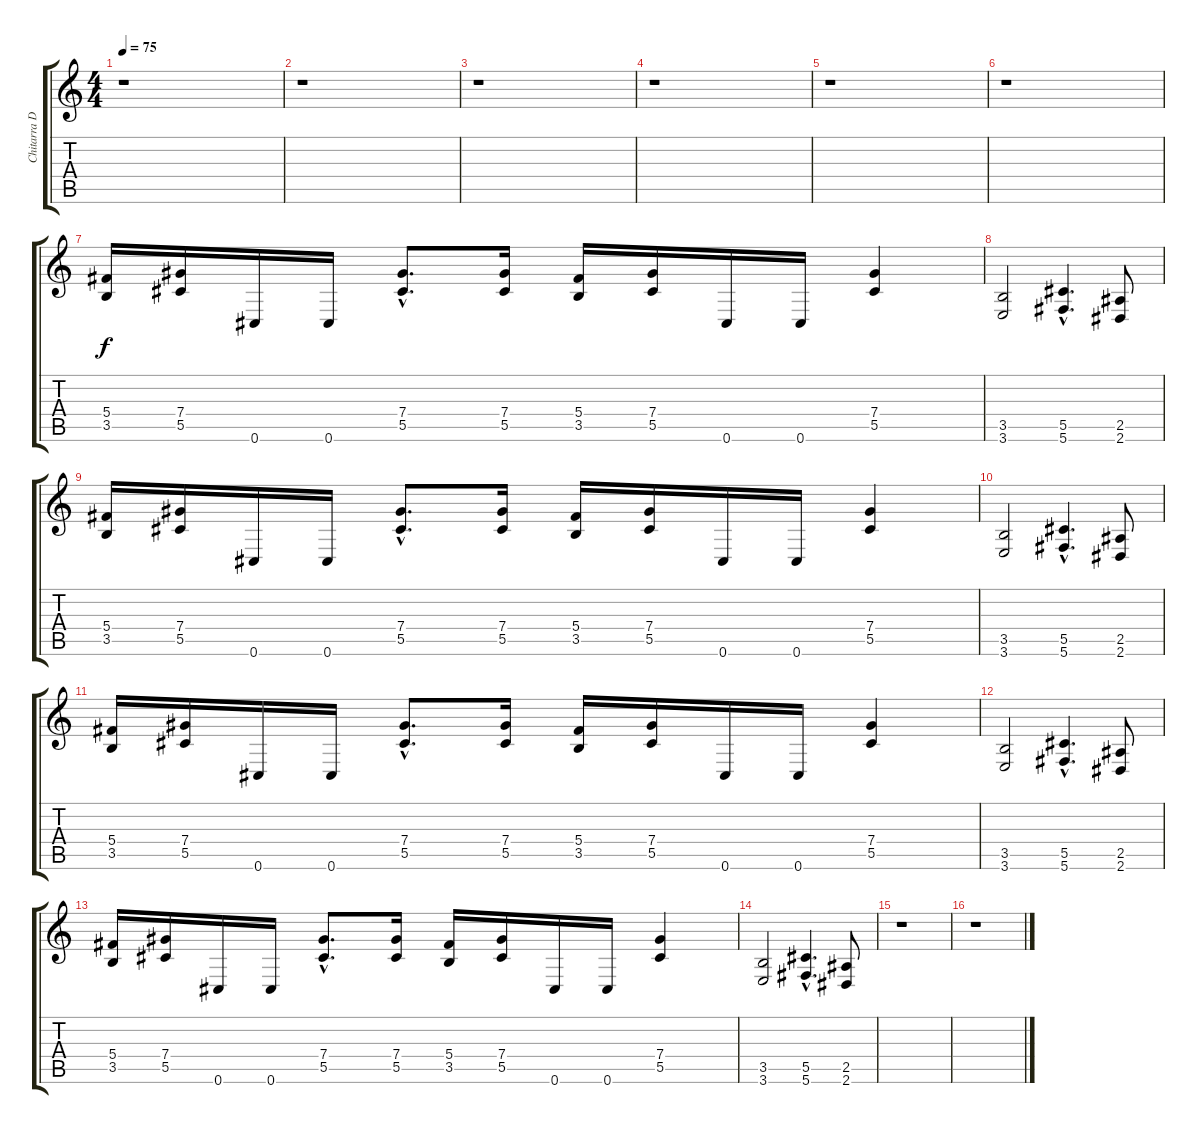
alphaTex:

\track ("Chitarra Distorta" "Chitarra D") {instrument distortionguitar}
\staff {score tabs}
\tuning (Eb4 Bb3 Gb3 Db3 Ab2 Db2) {hide}
\ts (4 4)
\tempo 75
\clef g2
\ks c
r.1{dy f} |
r.1 |
r.1 |
r.1 |
r.1 |
r.1 |
(5.4 3.5).16 (7.4 5.5).16 0.6.16 0.6.16 (7.4{hac} 5.5{hac}).8{d} (7.4 5.5).16 (5.4 3.5).16 (7.4 5.5).16 0.6.16 0.6.16 (7.4 5.5).4 |
(3.5 3.6).2 (5.5{hac} 5.6{hac}).4{d} (2.5 2.6).8 |
(5.4 3.5).16 (7.4 5.5).16 0.6.16 0.6.16 (7.4{hac} 5.5{hac}).8{d} (7.4 5.5).16 (5.4 3.5).16 (7.4 5.5).16 0.6.16 0.6.16 (7.4 5.5).4 |
(3.5 3.6).2 (5.5{hac} 5.6{hac}).4{d} (2.5 2.6).8 |
(5.4 3.5).16 (7.4 5.5).16 0.6.16 0.6.16 (7.4{hac} 5.5{hac}).8{d} (7.4 5.5).16 (5.4 3.5).16 (7.4 5.5).16 0.6.16 0.6.16 (7.4 5.5).4 |
(3.5 3.6).2 (5.5{hac} 5.6{hac}).4{d} (2.5 2.6).8 |
(5.4 3.5).16 (7.4 5.5).16 0.6.16 0.6.16 (7.4{hac} 5.5{hac}).8{d} (7.4 5.5).16 (5.4 3.5).16 (7.4 5.5).16 0.6.16 0.6.16 (7.4 5.5).4 |
(3.5 3.6).2 (5.5{hac} 5.6{hac}).4{d} (2.5 2.6).8 |
r.1 |
r.1
